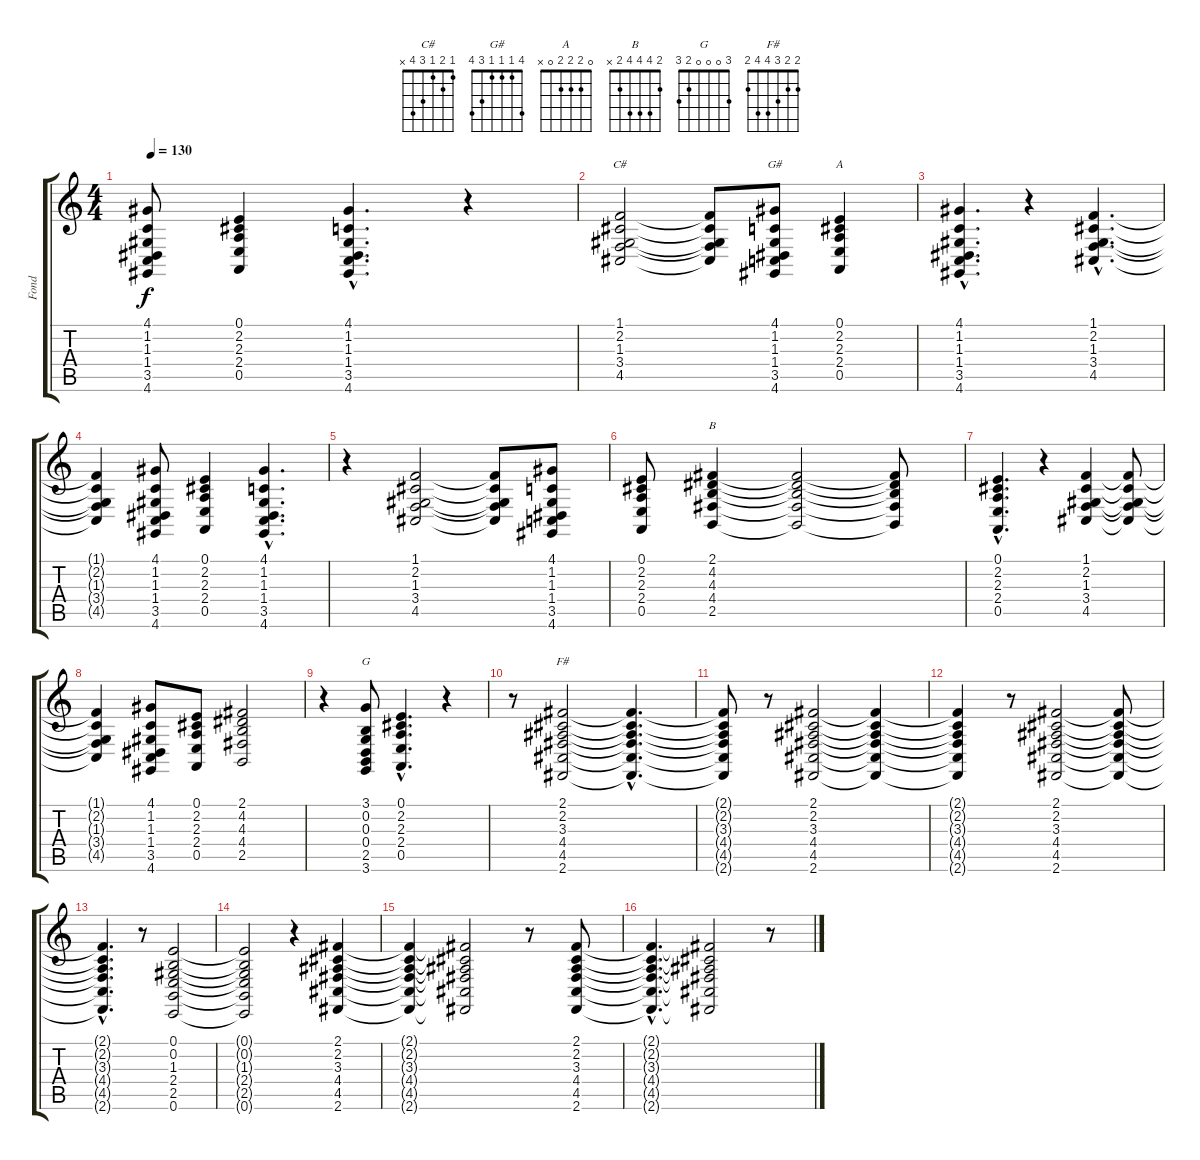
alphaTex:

\track ("Fond" "Fond") {instrument stringensemble1}
\staff {score tabs}
\tuning (E4 B3 G3 D3 A2 E2) {hide}
\chord ("C#" 1 2 1 3 4 x)
\chord ("G#" 4 1 1 1 3 4)
\chord ("A" 0 2 2 2 0 x)
\chord ("B" 2 4 4 4 2 x)
\chord ("G" 3 0 0 0 2 3)
\chord ("F#" 2 2 3 4 4 2)
\ts (4 4)
\tempo 130
\clef g2
\ks c
(4.1 1.2 1.3 1.4 3.5 4.6).8{dy f} (0.1 2.2 2.3 2.4 0.5).4 (4.1{hac} 1.2{hac} 1.3{hac} 1.4{hac} 3.5{hac} 4.6{hac}).4{d} r.4 |
(1.1 2.2 1.3 3.4 4.5).2{ch "C#"} (1.1{t} 2.2{t} 1.3{t} 3.4{t} 4.5{t}).8 (4.1 1.2 1.3 1.4 3.5 4.6).8{ch "G#"} (0.1 2.2 2.3 2.4 0.5).4{ch "A"} |
(4.1{hac} 1.2{hac} 1.3{hac} 1.4{hac} 3.5{hac} 4.6{hac}).4{d} r.4 (1.1{hac} 2.2{hac} 1.3{hac} 3.4{hac} 4.5{hac}).4{d} |
(1.1{t} 2.2{t} 1.3{t} 3.4{t} 4.5{t}).4 (4.1 1.2 1.3 1.4 3.5 4.6).8 (0.1 2.2 2.3 2.4 0.5).4 (4.1{hac} 1.2{hac} 1.3{hac} 1.4{hac} 3.5{hac} 4.6{hac}).4{d} |
r.4 (1.1 2.2 1.3 3.4 4.5).2 (1.1{t} 2.2{t} 1.3{t} 3.4{t} 4.5{t}).8 (4.1 1.2 1.3 1.4 3.5 4.6).8 |
(0.1 2.2 2.3 2.4 0.5).8 (2.1 4.2 4.3 4.4 2.5).4{ch "B"} (2.1{t} 4.2{t} 4.3{t} 4.4{t} 2.5{t}).2 (2.1{t} 4.2{t} 4.3{t} 4.4{t} 2.5{t}).8 |
(0.1{hac} 2.2{hac} 2.3{hac} 2.4{hac} 0.5{hac}).4{d} r.4 (1.1 2.2 1.3 3.4 4.5).4 (1.1{t} 2.2{t} 1.3{t} 3.4{t} 4.5{t}).8 |
(1.1{t} 2.2{t} 1.3{t} 3.4{t} 4.5{t}).4 (4.1 1.2 1.3 1.4 3.5 4.6).8 (0.1 2.2 2.3 2.4 0.5).8 (2.1 4.2 4.3 4.4 2.5).2 |
r.4 (3.1 0.2 0.3 0.4 2.5 3.6).8{ch "G"} (0.1{hac} 2.2{hac} 2.3{hac} 2.4{hac} 0.5{hac}).4{d} r.4 |
r.8 (2.1 2.2 3.3 4.4 4.5 2.6).2{ch "F#"} (2.1{hac t} 2.2{hac t} 3.3{hac t} 4.4{hac t} 4.5{hac t} 2.6{hac t}).4{d} |
(2.1{t} 2.2{t} 3.3{t} 4.4{t} 4.5{t} 2.6{t}).8 r.8 (2.1 2.2 3.3 4.4 4.5 2.6).2 (2.1{t} 2.2{t} 3.3{t} 4.4{t} 4.5{t} 2.6{t}).4 |
(2.1{t} 2.2{t} 3.3{t} 4.4{t} 4.5{t} 2.6{t}).4 r.8 (2.1 2.2 3.3 4.4 4.5 2.6).2 (2.1{t} 2.2{t} 3.3{t} 4.4{t} 4.5{t} 2.6{t}).8 |
(2.1{hac t} 2.2{hac t} 3.3{hac t} 4.4{hac t} 4.5{hac t} 2.6{hac t}).4{d} r.8 (0.1 0.2 1.3 2.4 2.5 0.6).2 |
(0.1{t} 0.2{t} 1.3{t} 2.4{t} 2.5{t} 0.6{t}).2 r.4 (2.1 2.2 3.3 4.4 4.5 2.6).4 |
(2.1{t} 2.2{t} 3.3{t} 4.4{t} 4.5{t} 2.6{t}).4 (2.1{t} 2.2{t} 3.3{t} 4.4{t} 4.5{t} 2.6{t}).2 r.8 (2.1 2.2 3.3 4.4 4.5 2.6).8 |
(2.1{hac t} 2.2{hac t} 3.3{hac t} 4.4{hac t} 4.5{hac t} 2.6{hac t}).4{d} (2.1{t} 2.2{t} 3.3{t} 4.4{t} 4.5{t} 2.6{t}).2 r.8
